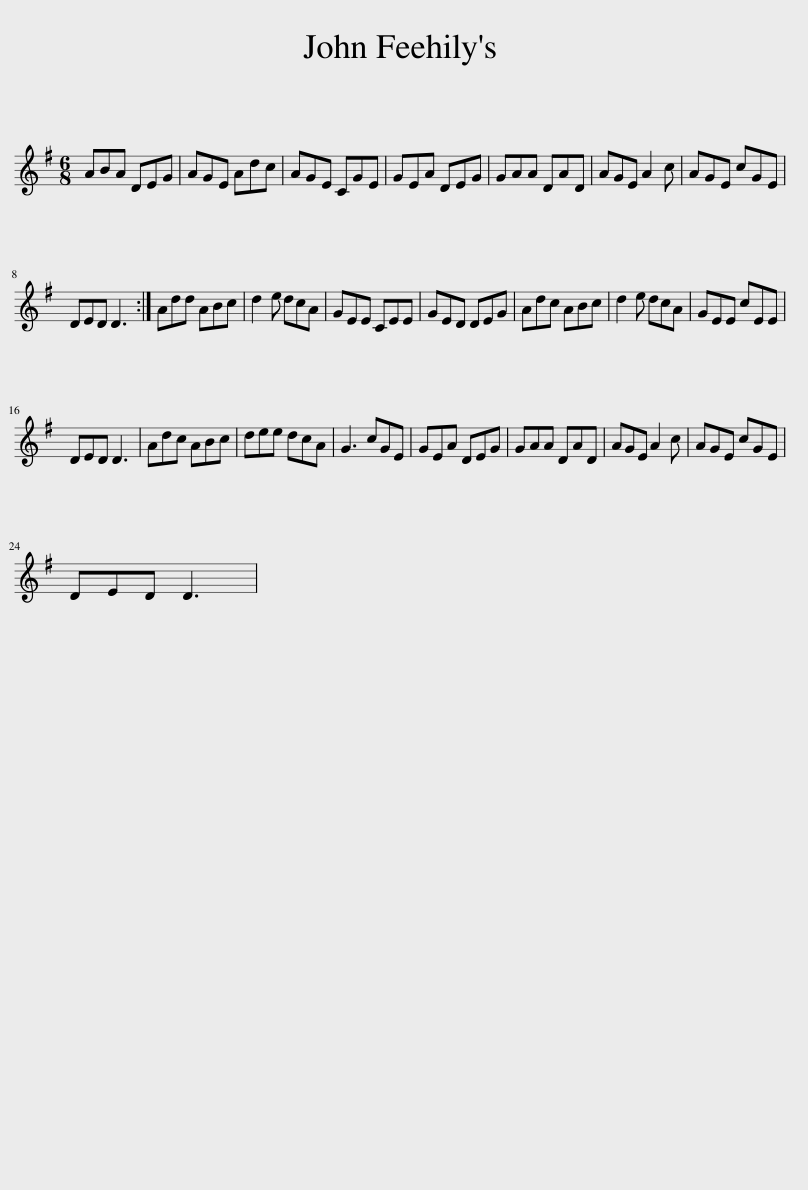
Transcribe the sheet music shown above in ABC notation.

X:1
L:1/8
M:6/8
I:linebreak $
K:G
V:1 treble
V:1
 ABA DEG | AGE Adc | AGE CGE | GEA DEG | GAA DAD | %5
 AGE A2 c | AGE cGE |$ DED D3 :| Add ABc | d2 e dcA | %10
 GEE CEE | GED DEG | Adc ABc | d2 e dcA | GEE cEE |$ %15
 DED D3 | Adc ABc | dee dcA | G3 cGE | GEA DEG | %20
 GAA DAD | AGE A2 c | AGE cGE |$ DED D3 | %24
